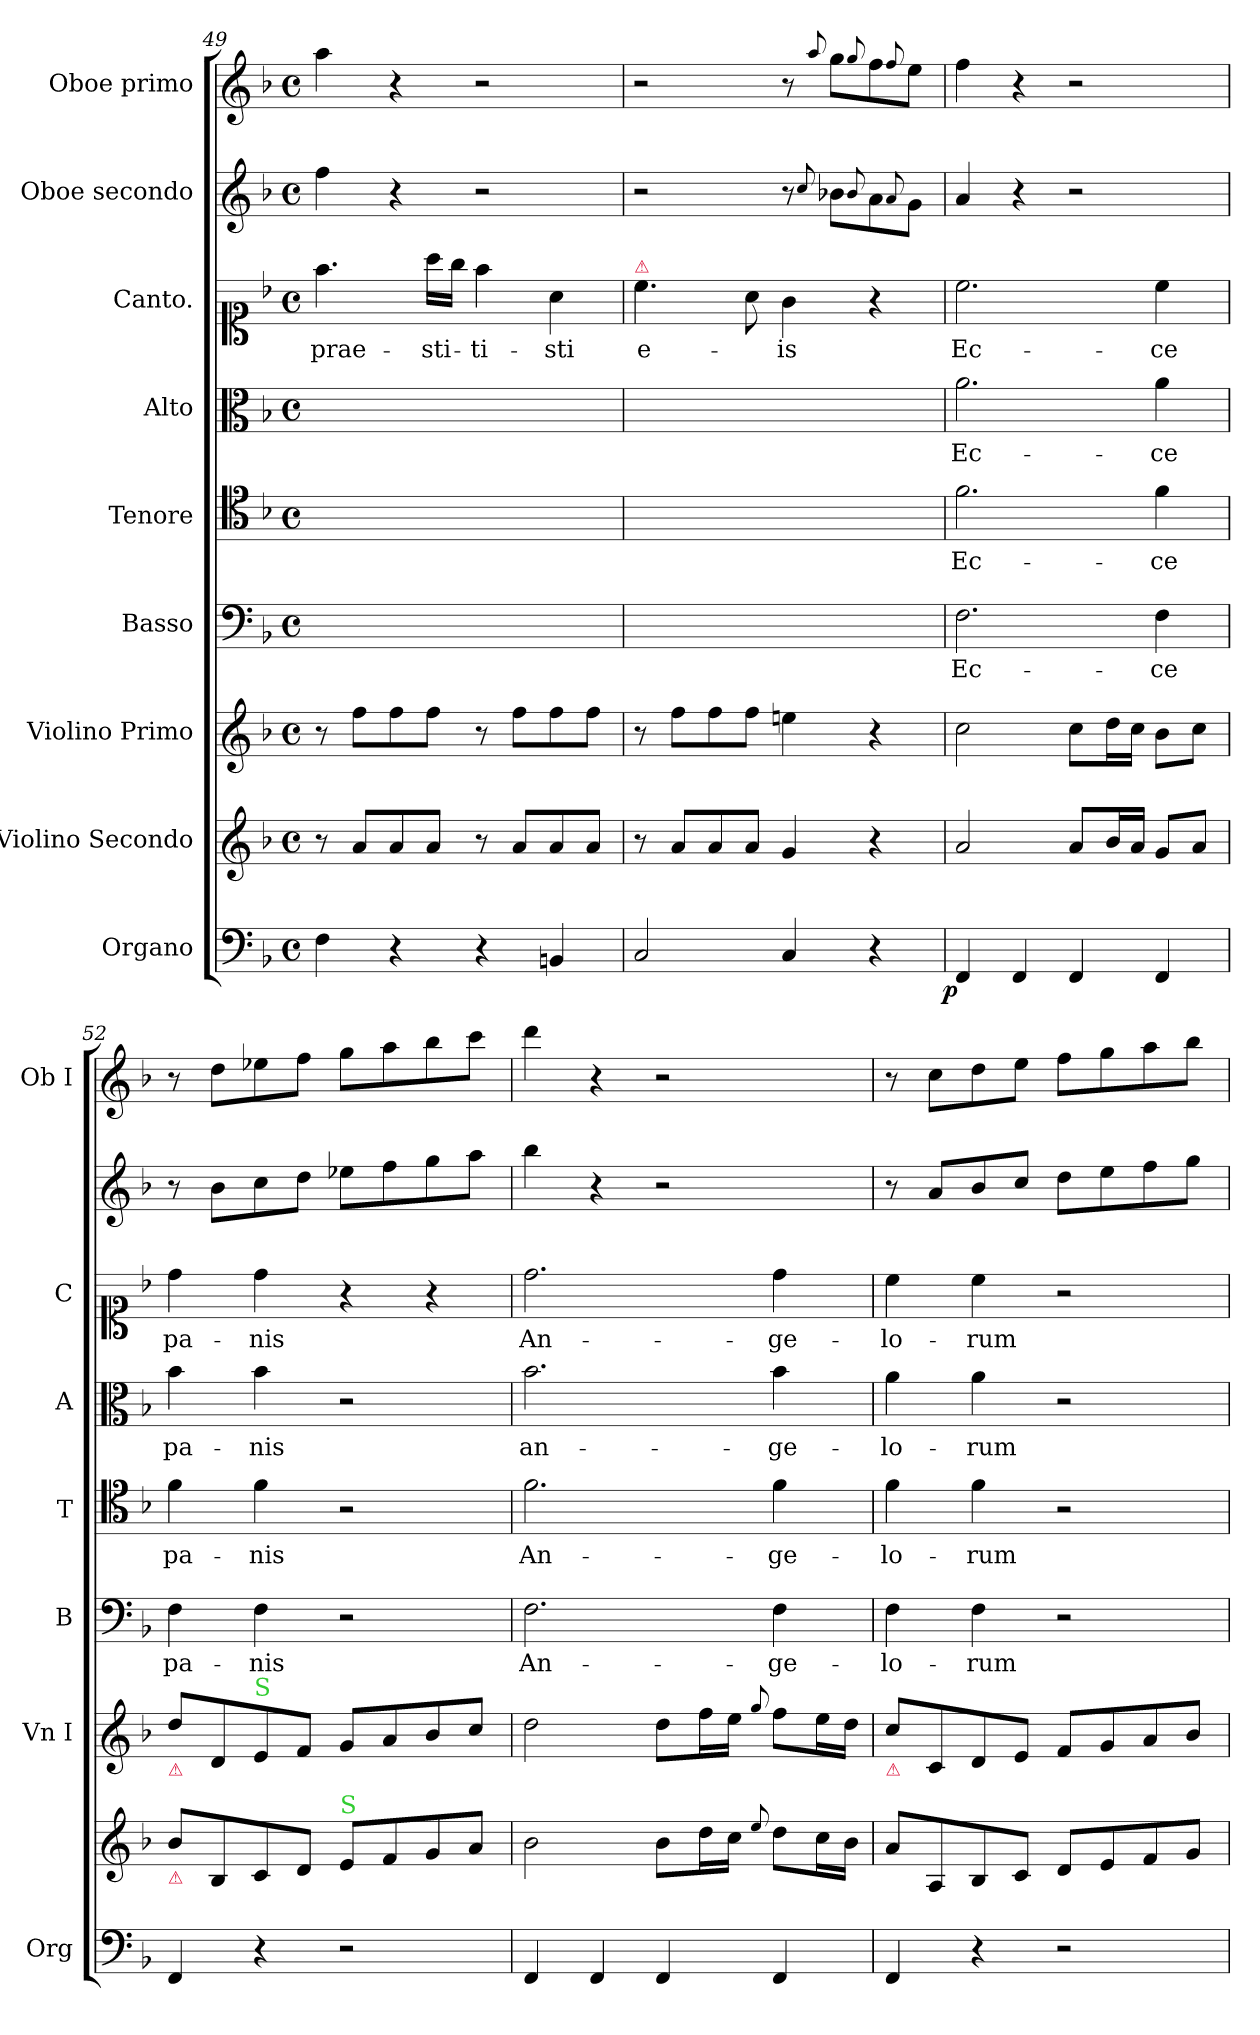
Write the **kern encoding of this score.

**kern	**dynam	**kern	**kern	**kern	**text	**kern	**text	**kern	**text	**kern	**text	**kern	**kern
*part9	*part9	*part8	*part7	*part6	*part6	*part5	*part5	*part4	*part4	*part3	*part3	*part2	*part1
*staff9	*staff9	*staff8	*staff7	*staff6	*staff6	*staff5	*staff5	*staff4	*staff4	*staff3	*staff3	*staff2	*staff1
*I"Organo	*	*I"Violino Secondo	*I"Violino Primo	*I"Basso	*	*I"Tenore	*	*I"Alto	*	*I"Canto.	*	*I"Oboe secondo	*I"Oboe primo
*I'Org	*	*	*I'Vn I	*I'B	*	*I'T	*	*I'A	*	*I'C	*	*	*I'Ob I
*clefF4	*	*clefG2	*clefG2	*clefF4	*	*clefC4	*	*clefC3	*	*clefC1	*	*clefG2	*clefG2
*k[b-]	*	*k[b-]	*k[b-]	*k[b-]	*	*k[b-]	*	*k[b-]	*	*k[b-]	*	*k[b-]	*k[b-]
*F:	*	*F:	*F:	*F:	*	*F:	*	*F:	*	*F:	*	*F:	*F:
*M4/4	*	*M4/4	*M4/4	*M4/4	*	*M4/4	*	*M4/4	*	*M4/4	*	*M4/4	*M4/4
*met(c)	*	*met(c)	*met(c)	*met(c)	*	*met(c)	*	*met(c)	*	*met(c)	*	*met(c)	*met(c)
=49	=49	=49	=49	=49	=49	=49	=49	=49	=49	=49	=49	=49	=49
4F\	.	8r	8r	1ryy	.	1ryy	.	1ryy	.	4.ff\	prae-	4ff\	4aa\
.	.	8a/L	8ff\L	.	.	.	.	.	.	.	.	.	.
4r	.	8a/	8ff\	.	.	.	.	.	.	.	.	4r	4r
.	.	8a/J	8ff\J	.	.	.	.	.	.	16aa\LL	-sti-	.	.
.	.	.	.	.	.	.	.	.	.	16gg\JJ	.	.	.
4r	.	8r	8r	.	.	.	.	.	.	4ff\	-ti-	2r	2r
.	.	8a/L	8ff\L	.	.	.	.	.	.	.	.	.	.
4BBn/	.	8a/	8ff\	.	.	.	.	.	.	4a\	-sti	.	.
.	.	8a/J	8ff\J	.	.	.	.	.	.	.	.	.	.
=50	=50	=50	=50	=50	=50	=50	=50	=50	=50	=50	=50	=50	=50
!	!	!	!	!	!	!	!	!	!	!LO:TX:a:color=crimson:t=⚠	!	!	!
2C/	.	8r	8r	1ryy	.	1ryy	.	1ryy	.	4.cc\	e-	2r	2r
.	.	8a/L	8ff\L	.	.	.	.	.	.	.	.	.	.
.	.	8a/	8ff\	.	.	.	.	.	.	.	.	.	.
.	.	8a/J	8ff\J	.	.	.	.	.	.	8a\	.	.	.
4C/	.	4g/	4een\	.	.	.	.	.	.	4g\	-is	8r	8r
.	.	.	.	.	.	.	.	.	.	.	.	8qqcc/	8qqaa/
.	.	.	.	.	.	.	.	.	.	.	.	8b-X\L	8gg\L
.	.	.	.	.	.	.	.	.	.	.	.	8qqb-/	8qqgg/
4r	.	4r	4r	.	.	.	.	.	.	4r	.	8a\	8ff\
.	.	.	.	.	.	.	.	.	.	.	.	8qqa/	8qqff/
.	.	.	.	.	.	.	.	.	.	.	.	8g\J	8ee\J
=51	=51	=51	=51	=51	=51	=51	=51	=51	=51	=51	=51	=51	=51
!	!LO:DY:b:rj	!	!	!	!	!	!	!	!	!	!	!	!
4FF/	p	2a/	2cc\	2.F\	Ec-	2.f\	Ec-	2.a\	Ec-	2.cc\	Ec-	4a/	4ff\
4FF/	.	.	.	.	.	.	.	.	.	.	.	4r	4r
4FF/	.	8a/L	8cc\L	.	.	.	.	.	.	.	.	2r	2r
.	.	16b-/L	16dd\L	.	.	.	.	.	.	.	.	.	.
.	.	16a/JJ	16cc\JJ	.	.	.	.	.	.	.	.	.	.
4FF/	.	8g/L	8b-\L	4F\	-ce	4f\	-ce	4a\	-ce	4cc\	-ce	.	.
.	.	8a/J	8cc\J	.	.	.	.	.	.	.	.	.	.
=52	=52	=52	=52	=52	=52	=52	=52	=52	=52	=52	=52	=52	=52
!	!	!	!LO:TX:b:color=crimson:t=⚠	!	!	!	!	!	!	!	!	!	!
!	!	!LO:TX:b:color=crimson:t=⚠	!	!	!	!	!	!	!	!	!	!	!
4FF/	.	8b-\L	8dd\L	4F\	pa-	4f\	pa-	4b-\	pa-	4dd\	pa-	8r	8r
.	.	8B-/	8d/	.	.	.	.	.	.	.	.	8b-\L	8dd\L
!	!	!	!LO:TX:a:color=limegreen:t=S	!	!	!	!	!	!	!	!	!	!
4r	.	8c/	8e/	4F\	-nis	4f\	-nis	4b-\	-nis	4dd\	-nis	8cc\	8ee-X\
.	.	8d/J	8f/J	.	.	.	.	.	.	.	.	8dd\J	8ff\J
!	!	!LO:TX:a:color=limegreen:t=S	!	!	!	!	!	!	!	!	!	!	!
2r	.	8e/L	8g/L	2r	.	2r	.	2r	.	4r	.	8ee-X\L	8gg\L
.	.	8f/	8a/	.	.	.	.	.	.	.	.	8ff\	8aa\
.	.	8g/	8b-/	.	.	.	.	.	.	4r	.	8gg\	8bb-\
.	.	8a/J	8cc/J	.	.	.	.	.	.	.	.	8aa\J	8ccc\J
=53	=53	=53	=53	=53	=53	=53	=53	=53	=53	=53	=53	=53	=53
4FF/	.	2b-\	2dd\	2.F\	An-	2.f\	An-	2.b-\	an-	2.dd\	An-	4bb-\	4ddd\
4FF/	.	.	.	.	.	.	.	.	.	.	.	4r	4r
4FF/	.	8b-\L	8dd\L	.	.	.	.	.	.	.	.	2r	2r
.	.	16dd\L	16ff\L	.	.	.	.	.	.	.	.	.	.
.	.	16cc\JJ	16ee\JJ	.	.	.	.	.	.	.	.	.	.
.	.	8qqee/	8qqgg/	.	.	.	.	.	.	.	.	.	.
4FF/	.	8dd\L	8ff\L	4F\	-ge-	4f\	-ge-	4b-\	-ge-	4dd\	-ge-	.	.
.	.	16cc\L	16ee\L	.	.	.	.	.	.	.	.	.	.
.	.	16b-\JJ	16dd\JJ	.	.	.	.	.	.	.	.	.	.
=54	=54	=54	=54	=54	=54	=54	=54	=54	=54	=54	=54	=54	=54
!	!	!	!LO:TX:b:color=crimson:t=⚠	!	!	!	!	!	!	!	!	!	!
4FF/	.	8a/L	8cc\L	4F\	-lo-	4f\	-lo-	4a\	-lo-	4cc\	-lo-	8r	8r
.	.	8A/	8c/	.	.	.	.	.	.	.	.	8a/L	8cc\L
4r	.	8B-/	8d/	4F\	-rum	4f\	-rum	4a\	-rum	4cc\	-rum	8b-/	8dd\
.	.	8c/J	8e/J	.	.	.	.	.	.	.	.	8cc/J	8ee\J
2r	.	8d/L	8f/L	2r	.	2r	.	2r	.	2r	.	8dd\L	8ff\L
.	.	8e/	8g/	.	.	.	.	.	.	.	.	8ee\	8gg\
.	.	8f/	8a/	.	.	.	.	.	.	.	.	8ff\	8aa\
.	.	8g/J	8b-/J	.	.	.	.	.	.	.	.	8gg\J	8bb-\J
=	=	=	=	=	=	=	=	=	=	=	=	=	=
*-	*-	*-	*-	*-	*-	*-	*-	*-	*-	*-	*-	*-	*-
